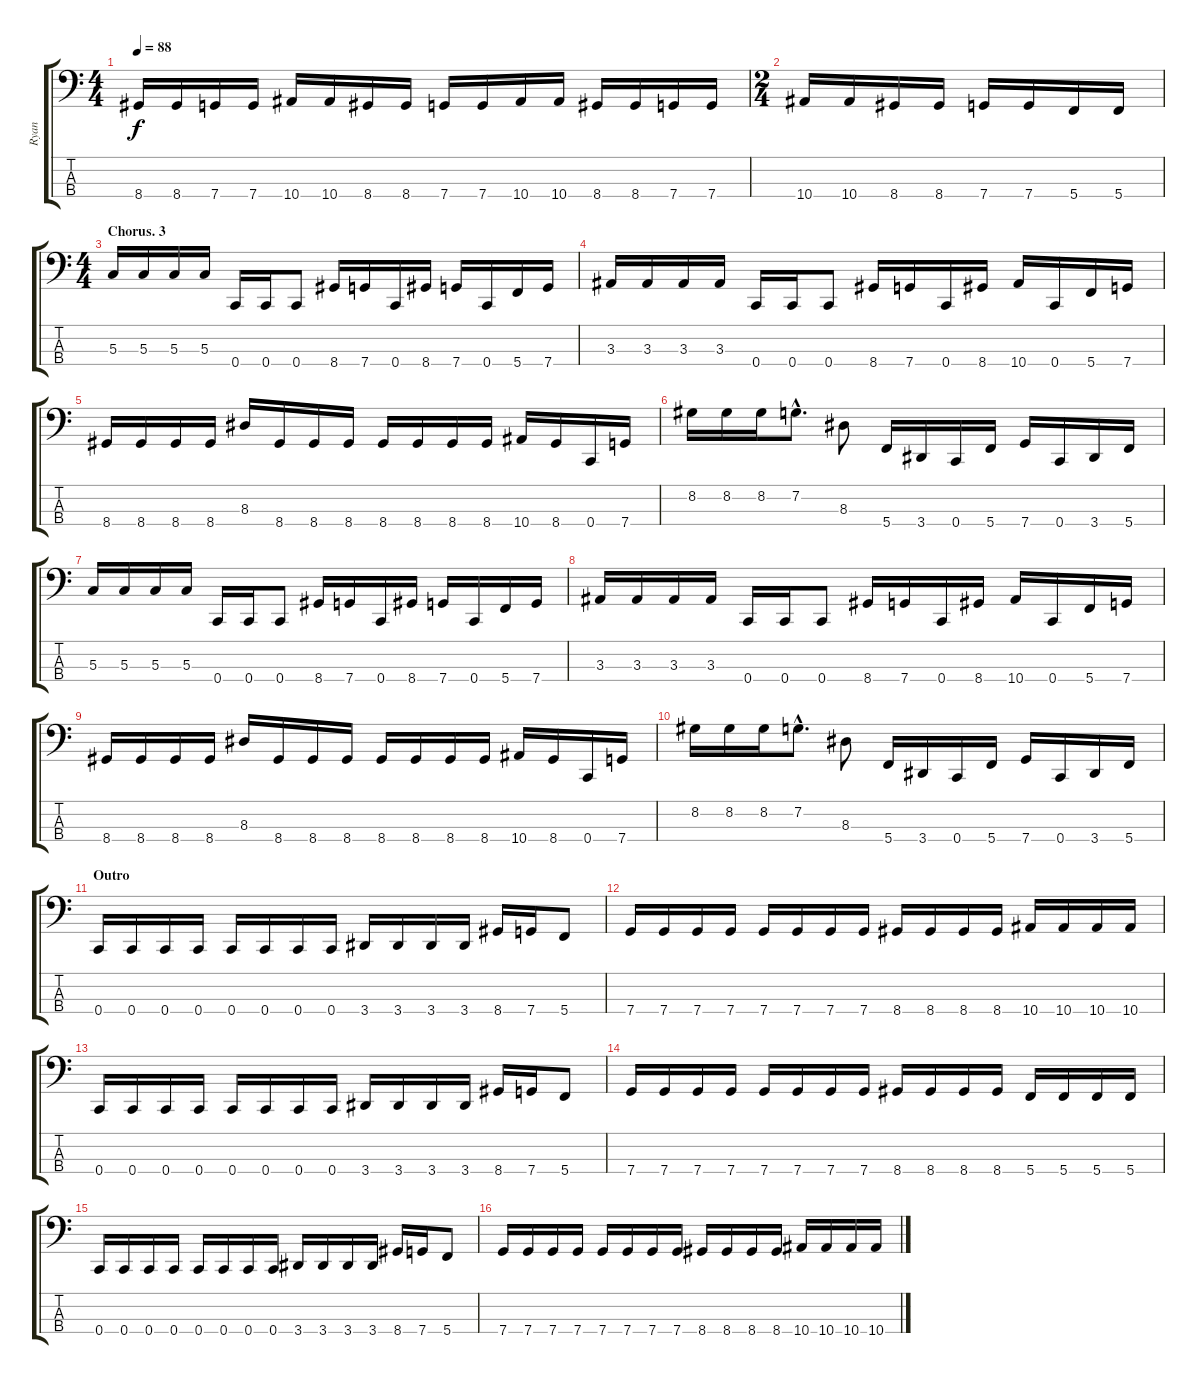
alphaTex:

\track ("Ryan" "Ryan") {instrument electricbassfinger}
\staff {score tabs}
\tuning (F2 C2 G1 C1) {hide}
\ts (4 4)
\tempo 88
\clef f4
\ks c
8.4.16{dy f} 8.4.16 7.4.16 7.4.16 10.4.16 10.4.16 8.4.16 8.4.16 7.4.16 7.4.16 10.4.16 10.4.16 8.4.16 8.4.16 7.4.16 7.4.16 |
\ts (2 4)
10.4.16 10.4.16 8.4.16 8.4.16 7.4.16 7.4.16 5.4.16 5.4.16 |
\ts (4 4)
\section ("" "Chorus. 3")
5.3.16 5.3.16 5.3.16 5.3.16 0.4.16 0.4.16 0.4.8 8.4.16 7.4.16 0.4.16 8.4.16 7.4.16 0.4.16 5.4.16 7.4.16 |
3.3.16 3.3.16 3.3.16 3.3.16 0.4.16 0.4.16 0.4.8 8.4.16 7.4.16 0.4.16 8.4.16 10.4.16 0.4.16 5.4.16 7.4.16 |
8.4.16 8.4.16 8.4.16 8.4.16 8.3.16 8.4.16 8.4.16 8.4.16 8.4.16 8.4.16 8.4.16 8.4.16 10.4.16 8.4.16 0.4.16 7.4.16 |
8.2.16 8.2.16 8.2.16 7.2{hac}.8{d} 8.3.8 5.4.16 3.4.16 0.4.16 5.4.16 7.4.16 0.4.16 3.4.16 5.4.16 |
5.3.16 5.3.16 5.3.16 5.3.16 0.4.16 0.4.16 0.4.8 8.4.16 7.4.16 0.4.16 8.4.16 7.4.16 0.4.16 5.4.16 7.4.16 |
3.3.16 3.3.16 3.3.16 3.3.16 0.4.16 0.4.16 0.4.8 8.4.16 7.4.16 0.4.16 8.4.16 10.4.16 0.4.16 5.4.16 7.4.16 |
8.4.16 8.4.16 8.4.16 8.4.16 8.3.16 8.4.16 8.4.16 8.4.16 8.4.16 8.4.16 8.4.16 8.4.16 10.4.16 8.4.16 0.4.16 7.4.16 |
8.2.16 8.2.16 8.2.16 7.2{hac}.8{d} 8.3.8 5.4.16 3.4.16 0.4.16 5.4.16 7.4.16 0.4.16 3.4.16 5.4.16 |
\section ("" "Outro")
0.4.16 0.4.16 0.4.16 0.4.16 0.4.16 0.4.16 0.4.16 0.4.16 3.4.16 3.4.16 3.4.16 3.4.16 8.4.16 7.4.16 5.4.8 |
7.4.16 7.4.16 7.4.16 7.4.16 7.4.16 7.4.16 7.4.16 7.4.16 8.4.16 8.4.16 8.4.16 8.4.16 10.4.16 10.4.16 10.4.16 10.4.16 |
0.4.16 0.4.16 0.4.16 0.4.16 0.4.16 0.4.16 0.4.16 0.4.16 3.4.16 3.4.16 3.4.16 3.4.16 8.4.16 7.4.16 5.4.8 |
7.4.16 7.4.16 7.4.16 7.4.16 7.4.16 7.4.16 7.4.16 7.4.16 8.4.16 8.4.16 8.4.16 8.4.16 5.4.16 5.4.16 5.4.16 5.4.16 |
0.4.16 0.4.16 0.4.16 0.4.16 0.4.16 0.4.16 0.4.16 0.4.16 3.4.16 3.4.16 3.4.16 3.4.16 8.4.16 7.4.16 5.4.8 |
7.4.16 7.4.16 7.4.16 7.4.16 7.4.16 7.4.16 7.4.16 7.4.16 8.4.16 8.4.16 8.4.16 8.4.16 10.4.16 10.4.16 10.4.16 10.4.16
